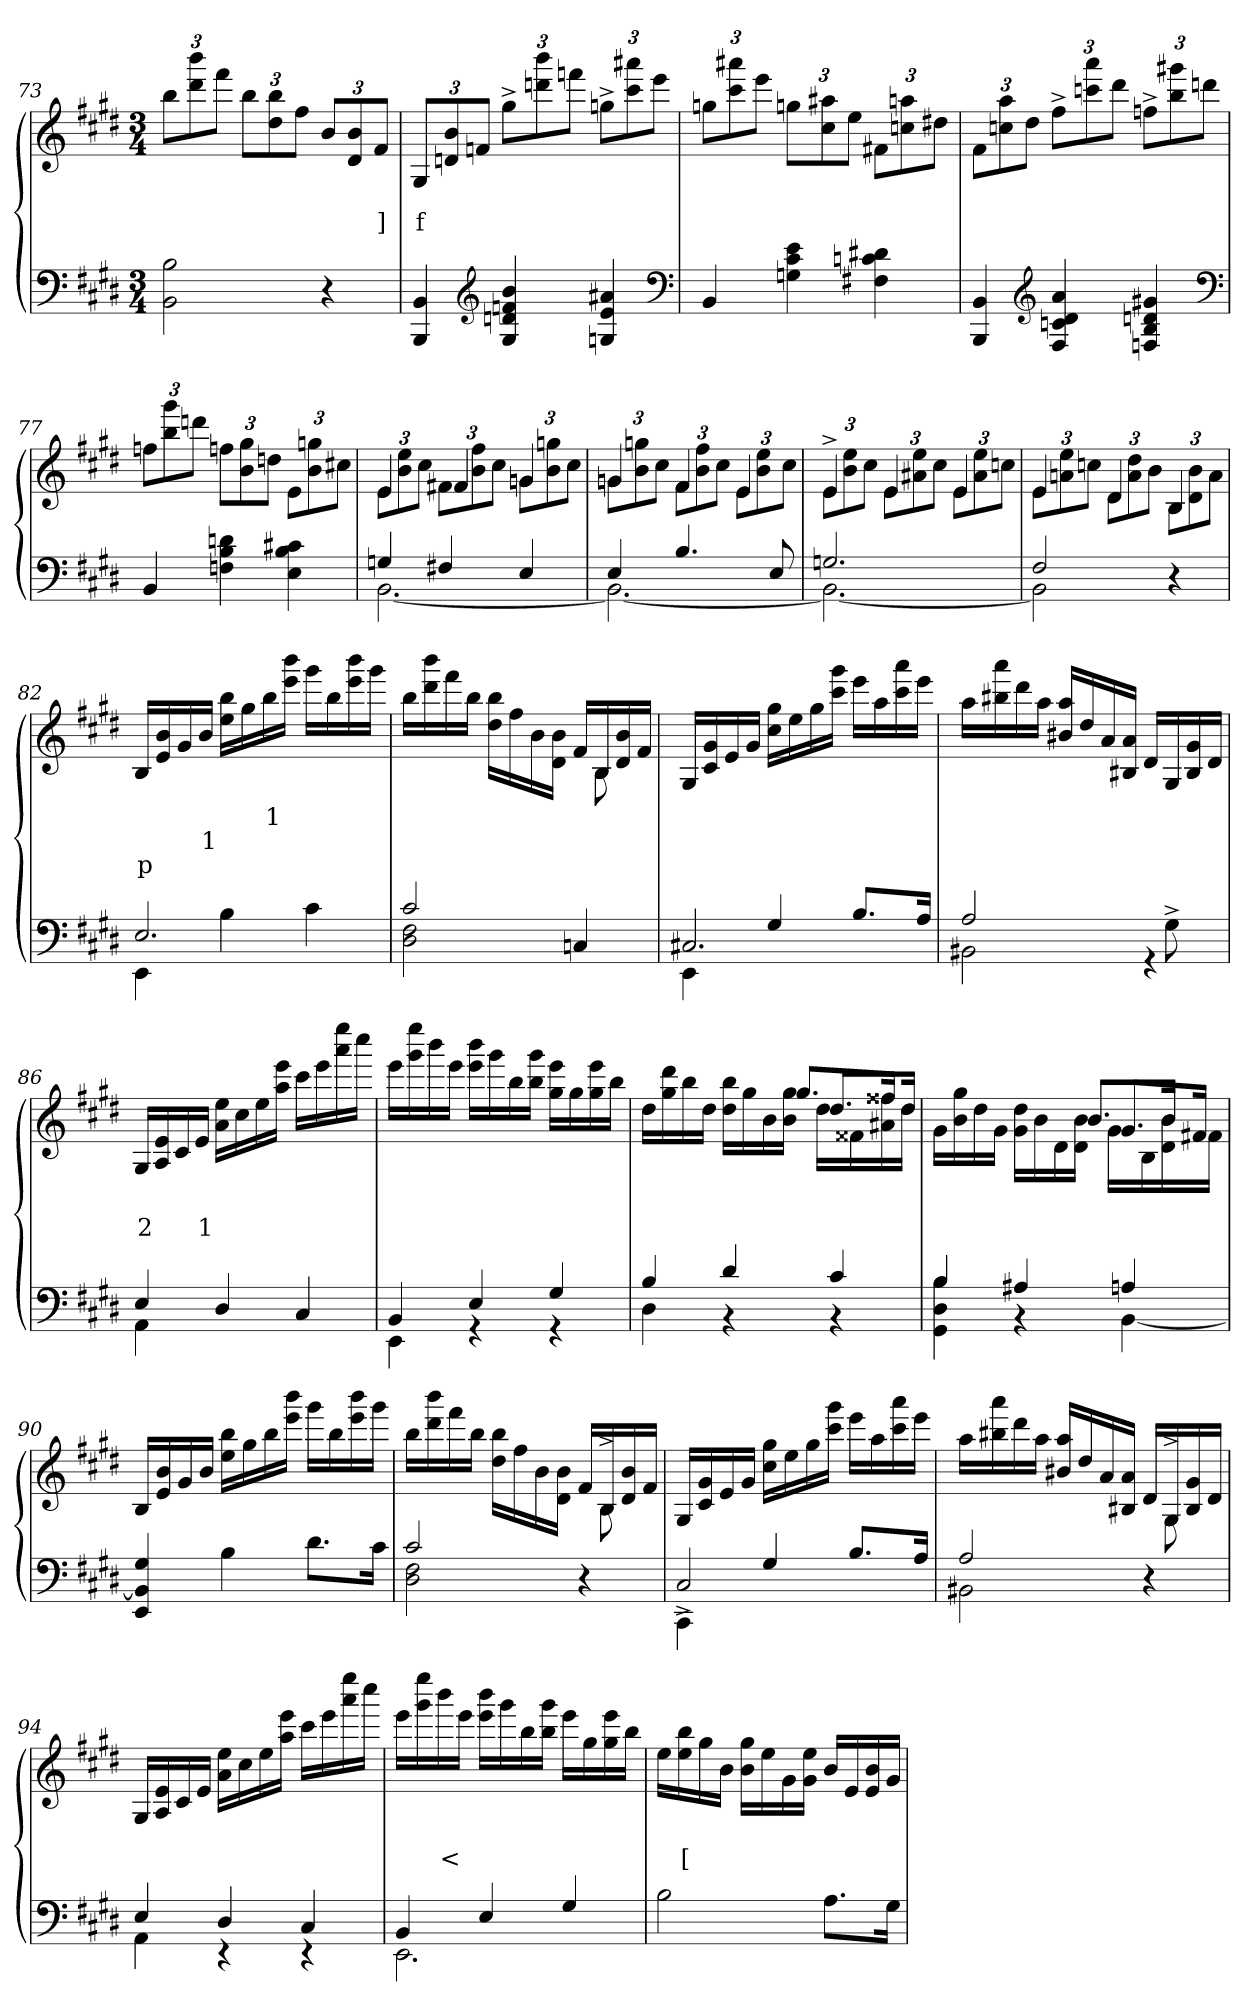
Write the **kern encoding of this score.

**kern	**kern	**text	**text	**text
*part2	*part1	*part1	*part1	*part1
*staff2	*staff1	*staff1	*staff1	*staff1
*clefF4	*clefG2	*	*	*
*k[f#c#g#d#]	*k[f#c#g#d#]	*	*	*
*M3/4	*M3/4	*	*	*
=73	=73	=73	=73	=73
2B 2BB	12bbL	.	.	.
.	12bbb 12ddd#	.	.	.
.	12fff#J	.	.	.
.	12bbL	.	.	.
.	12bb 12dd#	.	.	.
.	12ff#J	.	.	.
4r	12bL	.	.	.
.	12b 12d#	.	.	.
.	12f#J	.	]	.
=74	=74	=74	=74	=74
4BB 4BBB	12G#L	.	f	.
.	12b 12dn	.	.	.
.	12fnJ	.	.	.
*clefG2	*	*	*	*
4b 4fn 4dn 4G#	12gg#^>L	.	.	.
.	12bbb 12dddn	.	.	.
.	12fffnJ	.	.	.
4a#X 4e 4Gn	12ggn^>L	.	.	.
.	12aaa#X 12ccc#	.	.	.
.	12eeeJ	.	.	.
*clefF4	*	*	*	*
=75	=75	=75	=75	=75
4BB	12ggnL	.	.	.
.	12aaa#X 12ccc#	.	.	.
.	12eeeJ	.	.	.
4e 4c# 4Gn	12ggnL	.	.	.
.	12aa# 12cc#	.	.	.
.	12eeJ	.	.	.
4d#X 4cn 4F#X	12f#XL	.	.	.
.	12aan 12ccn	.	.	.
.	12dd#XJ	.	.	.
=76	=76	=76	=76	=76
4BB 4BBB	12f#L	.	.	.
.	12aa 12ccn	.	.	.
.	12dd#J	.	.	.
*clefG2	*	*	*	*
4a 4d# 4cn 4F#	12ff#^>L	.	.	.
.	12aaa 12cccn	.	.	.
.	12ddd#J	.	.	.
4g#X 4dn 4B 4Fn	12ffn^>L	.	.	.
.	12ggg#X 12bb	.	.	.
.	12dddnJ	.	.	.
*clefF4	*	*	*	*
=77	=77	=77	=77	=77
4BB	12ffnL	.	.	.
.	12ggg# 12bb	.	.	.
.	12dddnJ	.	.	.
4dn 4B 4Fn	12ffnL	.	.	.
.	12gg# 12b	.	.	.
.	12ddnJ	.	.	.
4c#X 4B 4E	12e\L	.	.	.
.	12ggn 12b	.	.	.
.	12cc#XJ	.	.	.
=78	=78	=78	=78	=78
*^	*^	*	*	*
4Gn	[2.BB	12e\L	4e/	.	.	.
.	.	12ee 12b	.	.	.	.
.	.	12cc#J	.	.	.	.
4F#X	.	12f#X\L	4f#/	.	.	.
.	.	12ff# 12b	.	.	.	.
.	.	12cc#J	.	.	.	.
4E	.	12gn\L	4gn/	.	.	.
.	.	12ggn 12b	.	.	.	.
.	.	12cc#J	.	.	.	.
=79	=79	=79	=79	=79	=79	=79
4E	2.BB_	12gn\L	4gn/	.	.	.
.	.	12ggn 12b	.	.	.	.
.	.	12cc#J	.	.	.	.
4.B	.	12f#\L	4f#/	.	.	.
.	.	12ff# 12b	.	.	.	.
.	.	12cc#J	.	.	.	.
.	.	12e\L	4e/	.	.	.
.	.	12ee 12b	.	.	.	.
8E	.	.	.	.	.	.
.	.	12cc#J	.	.	.	.
=80	=80	=80	=80	=80	=80	=80
2.Gn	2.BB_	12e^>\L	4e/	.	.	.
.	.	12ee 12b	.	.	.	.
.	.	12cc#J	.	.	.	.
.	.	12e\L	4e/	.	.	.
.	.	12ee 12a#X	.	.	.	.
.	.	12cc#J	.	.	.	.
.	.	12e\L	4e/	.	.	.
.	.	12ee 12a#	.	.	.	.
.	.	12ccnJ	.	.	.	.
=81	=81	=81	=81	=81	=81	=81
2F#	2BB]	12e\L	4e/	.	.	.
.	.	12ee 12an	.	.	.	.
.	.	12ccnJ	.	.	.	.
.	.	12d#\L	4d#/	.	.	.
.	.	12dd# 12a	.	.	.	.
.	.	12bJ	.	.	.	.
4r	4ryy	12B\L	4B/	.	.	.
.	.	12b 12d#	.	.	.	.
.	.	12aJ	.	.	.	.
*	*	*v	*v	*	*	*
=82	=82	=82	=82	=82	=82
4EE\	2.E/	16BLL	.	.	p
.	.	16b 16e	.	.	.
.	.	16g#	.	.	.
.	.	16bJJ	.	1	.
4B\	.	16bb 16eeLL	.	.	.
.	.	16gg#	.	.	.
.	.	16bb	1	.	.
.	.	16bbb 16eeeJJ	.	.	.
4c#\	.	16ggg#LL	.	.	.
.	.	16bb	.	.	.
.	.	16bbb 16eee	.	.	.
.	.	16ggg#JJ	.	.	.
=83	=83	=83	=83	=83	=83
*	*	*^	*	*	*
2c#	2F# 2D#	16bb\LL	2ryy	.	.	.
.	.	16bbb 16ddd#	.	.	.	.
.	.	16fff#	.	.	.	.
.	.	16bbJJ	.	.	.	.
.	.	16bb\ 16dd#LL	.	.	.	.
.	.	16ff#	.	.	.	.
.	.	16b	.	.	.	.
.	.	16b 16d#JJ	.	.	.	.
4ryy	4Cn	16ryy	16f#/LL	.	.	.
.	.	8B\	16B	.	.	.
.	.	.	16b 16d#	.	.	.
.	.	16ryy	16f#JJ	.	.	.
*	*	*v	*v	*	*	*
=84	=84	=84	=84	=84	=84
4EE\	2.C#X/	16G#LL	.	.	.
.	.	16g# 16c#	.	.	.
.	.	16e	.	.	.
.	.	16g#JJ	.	.	.
4G#/	.	16gg# 16cc#LL	.	.	.
.	.	16ee	.	.	.
.	.	16gg#	.	.	.
.	.	16ggg# 16ccc#JJ	.	.	.
8.B/L	.	16eeeLL	.	.	.
.	.	16aa	.	.	.
.	.	16aaa 16ccc#	.	.	.
16AJk	.	16eeeJJ	.	.	.
=85	=85	=85	=85	=85	=85
2A	2BB#X	16aa\LL	.	.	.
.	.	16aaa 16bb#X	.	.	.
.	.	16ddd#	.	.	.
.	.	16aaJJ	.	.	.
.	.	16aa/ 16b#LL	.	.	.
.	.	16dd#	.	.	.
.	.	16a	.	.	.
.	.	16a 16B#JJ	.	.	.
16ryy	4r	16d#LL	.	.	.
8G#^>\	.	16G#	.	.	.
.	.	16g# 16B#	.	.	.
16ryy	.	16d#JJ	.	.	.
=86	=86	=86	=86	=86	=86
4E	4AA	16G#LL	.	2	.
.	.	16e 16A	.	.	.
.	.	16c#	.	.	.
.	.	16eJJ	.	1	.
4D#/	2ryy	16ee 16aLL	.	.	.
.	.	16cc#	.	.	.
.	.	16ee	.	.	.
.	.	16eee 16aaJJ	.	.	.
4C#/	.	16ccc#LL	.	.	.
.	.	16eee	.	.	.
.	.	16eeee 16aaa	.	.	.
.	.	16cccc#JJ	.	.	.
=87	=87	=87	=87	=87	=87
4BB	4EE	16eeeLL	.	.	.
.	.	16eeee 16ggg#	.	.	.
.	.	16bbb	.	.	.
.	.	16eeeJJ	.	.	.
4E	4r	16bbb 16eeeLL	.	.	.
.	.	16ggg#	.	.	.
.	.	16bb	.	.	.
.	.	16ggg# 16bbJJ	.	.	.
4G#	4r	16eee\ 16gg#LL	.	.	.
.	.	16gg#	.	.	.
.	.	16eee 16gg#	.	.	.
.	.	16bbJJ	.	.	.
=88	=88	=88	=88	=88	=88
*	*	*^	*	*	*
*	*	*	*^	*	*	*
4B	4D#	4..ryy	2ryy	16dd#\LL	.	.	.
.	.	.	.	16ddd#\ 16gg#	.	.	.
.	.	.	.	16bb\	.	.	.
.	.	.	.	16dd#\JJ	.	.	.
4d#	4r	.	.	16bb\ 16dd#LL	.	.	.
.	.	.	.	16gg#\	.	.	.
.	.	.	.	16b\	.	.	.
.	.	8.gg#L	.	16gg#\ 16bJJ	.	.	.
4c#	4r	.	8.dd#/L	16dd#\LL	.	.	.
.	.	.	.	16f##\	.	.	.
.	.	16ff##XJk	.	16ff## 16a#X\	.	.	.
.	.	16ryy	16dd#Jk	16dd#\JJ	.	.	.
=89	=89	=89	=89	=89	=89	=89	=89
4B	4B 4D# 4GG#	4..ryy	2ryy	16g#\LL	.	.	.
.	.	.	.	16gg#\ 16b	.	.	.
.	.	.	.	16dd#\	.	.	.
.	.	.	.	16g#\JJ	.	.	.
4A#X	4r	.	.	16dd#\ 16g#LL	.	.	.
.	.	.	.	16b\	.	.	.
.	.	.	.	16d#\	.	.	.
.	.	8.bL	.	16b 16d#\JJ	.	.	.
4An	[4BB	.	8.g#/L	16g#\LL	.	.	.
.	.	.	.	16B\	.	.	.
.	.	16bJk	.	16b 16d#\	.	.	.
.	.	16ryy	16f#XJk	16f#\JJ	.	.	.
*v	*v	*	*	*	*	*	*
*	*v	*v	*v	*	*	*
=90	=90	=90	=90	=90
4G# 4BB] 4EE	16BLL	.	.	.
.	16b 16e	.	.	.
.	16g#	.	.	.
.	16bJJ	.	.	.
4B	16bb 16eeLL	.	.	.
.	16gg#	.	.	.
.	16bb	.	.	.
.	16bbb 16eeeJJ	.	.	.
8.d#L	16ggg#LL	.	.	.
.	16bb	.	.	.
.	16bbb 16eee	.	.	.
16c#Jk	16ggg#JJ	.	.	.
=91	=91	=91	=91	=91
*^	*^	*	*	*
2c#	2F# 2D#	16bb\LL	2ryy	.	.	.
.	.	16bbb 16ddd#	.	.	.	.
.	.	16fff#	.	.	.	.
.	.	16bbJJ	.	.	.	.
.	.	16bb\ 16dd#LL	.	.	.	.
.	.	16ff#	.	.	.	.
.	.	16b	.	.	.	.
.	.	16b 16d#JJ	.	.	.	.
4r	4ryy	16ryy	16f#/LL	.	.	.
.	.	8B^>\	16B	.	.	.
.	.	.	16b 16d#	.	.	.
.	.	16ryy	16f#JJ	.	.	.
*	*	*v	*v	*	*	*
=92	=92	=92	=92	=92	=92
4CC#\	2C#^>/	16G#LL	.	.	.
.	.	16g# 16c#	.	.	.
.	.	16e	.	.	.
.	.	16g#JJ	.	.	.
4G#	.	16gg# 16cc#LL	.	.	.
.	.	16ee	.	.	.
.	.	16gg#	.	.	.
.	.	16ggg# 16ccc#JJ	.	.	.
8.B/L	4ryy	16eeeLL	.	.	.
.	.	16aa	.	.	.
.	.	16aaa 16ccc#	.	.	.
16AJk	.	16eeeJJ	.	.	.
=93	=93	=93	=93	=93	=93
*	*	*^	*	*	*
2A	2BB#X	16aaLL	2ryy	.	.	.
.	.	16aaa 16bb#X	.	.	.	.
.	.	16ddd#	.	.	.	.
.	.	16aaJJ	.	.	.	.
.	.	16aa 16b#LL	.	.	.	.
.	.	16dd#	.	.	.	.
.	.	16a	.	.	.	.
.	.	16a 16B#JJ	.	.	.	.
4r	4ryy	16ryy	16d#/LL	.	.	.
.	.	8G#^>\	16G#	.	.	.
.	.	.	16g# 16B#	.	.	.
.	.	16ryy	16d#JJ	.	.	.
*	*	*v	*v	*	*	*
=94	=94	=94	=94	=94	=94
4E	4AA	16G#LL	.	.	.
.	.	16e 16A	.	.	.
.	.	16c#	.	.	.
.	.	16eJJ	.	.	.
4D#	4r	16ee 16aLL	.	.	.
.	.	16cc#	.	.	.
.	.	16ee	.	.	.
.	.	16eee 16aaJJ	.	.	.
4C#	4r	16ccc#LL	.	.	.
.	.	16eee	.	.	.
.	.	16eeee 16aaa	.	.	.
.	.	16cccc#JJ	.	.	.
=95	=95	=95	=95	=95	=95
4BB	2.EE	16eeeLL	.	.	.
.	.	16eeee 16ggg#	.	.	.
.	.	16bbb	.	<	.
.	.	16eeeJJ	.	.	.
4E	.	16bbb 16eeeLL	.	.	.
.	.	16ggg#	.	.	.
.	.	16bb	.	.	.
.	.	16ggg# 16bbJJ	.	.	.
4G#	.	16eeeLL	.	.	.
.	.	16gg#	.	.	.
.	.	16eee 16gg#	.	.	.
.	.	16bbJJ	.	.	.
*v	*v	*	*	*	*
=96	=96	=96	=96	=96
2B	16eeLL	.	.	.
.	16bb 16ee	.	[	.
.	16gg#	.	.	.
.	16bJJ	.	.	.
.	16gg# 16bLL	.	.	.
.	16ee	.	.	.
.	16g#	.	.	.
.	16ee 16g#JJ	.	.	.
8.AL	16bLL	.	.	.
.	16e	.	.	.
.	16b 16e	.	.	.
16G#Jk	16g#JJ	.	.	.
=	=	=	=	=
*-	*-	*-	*-	*-
